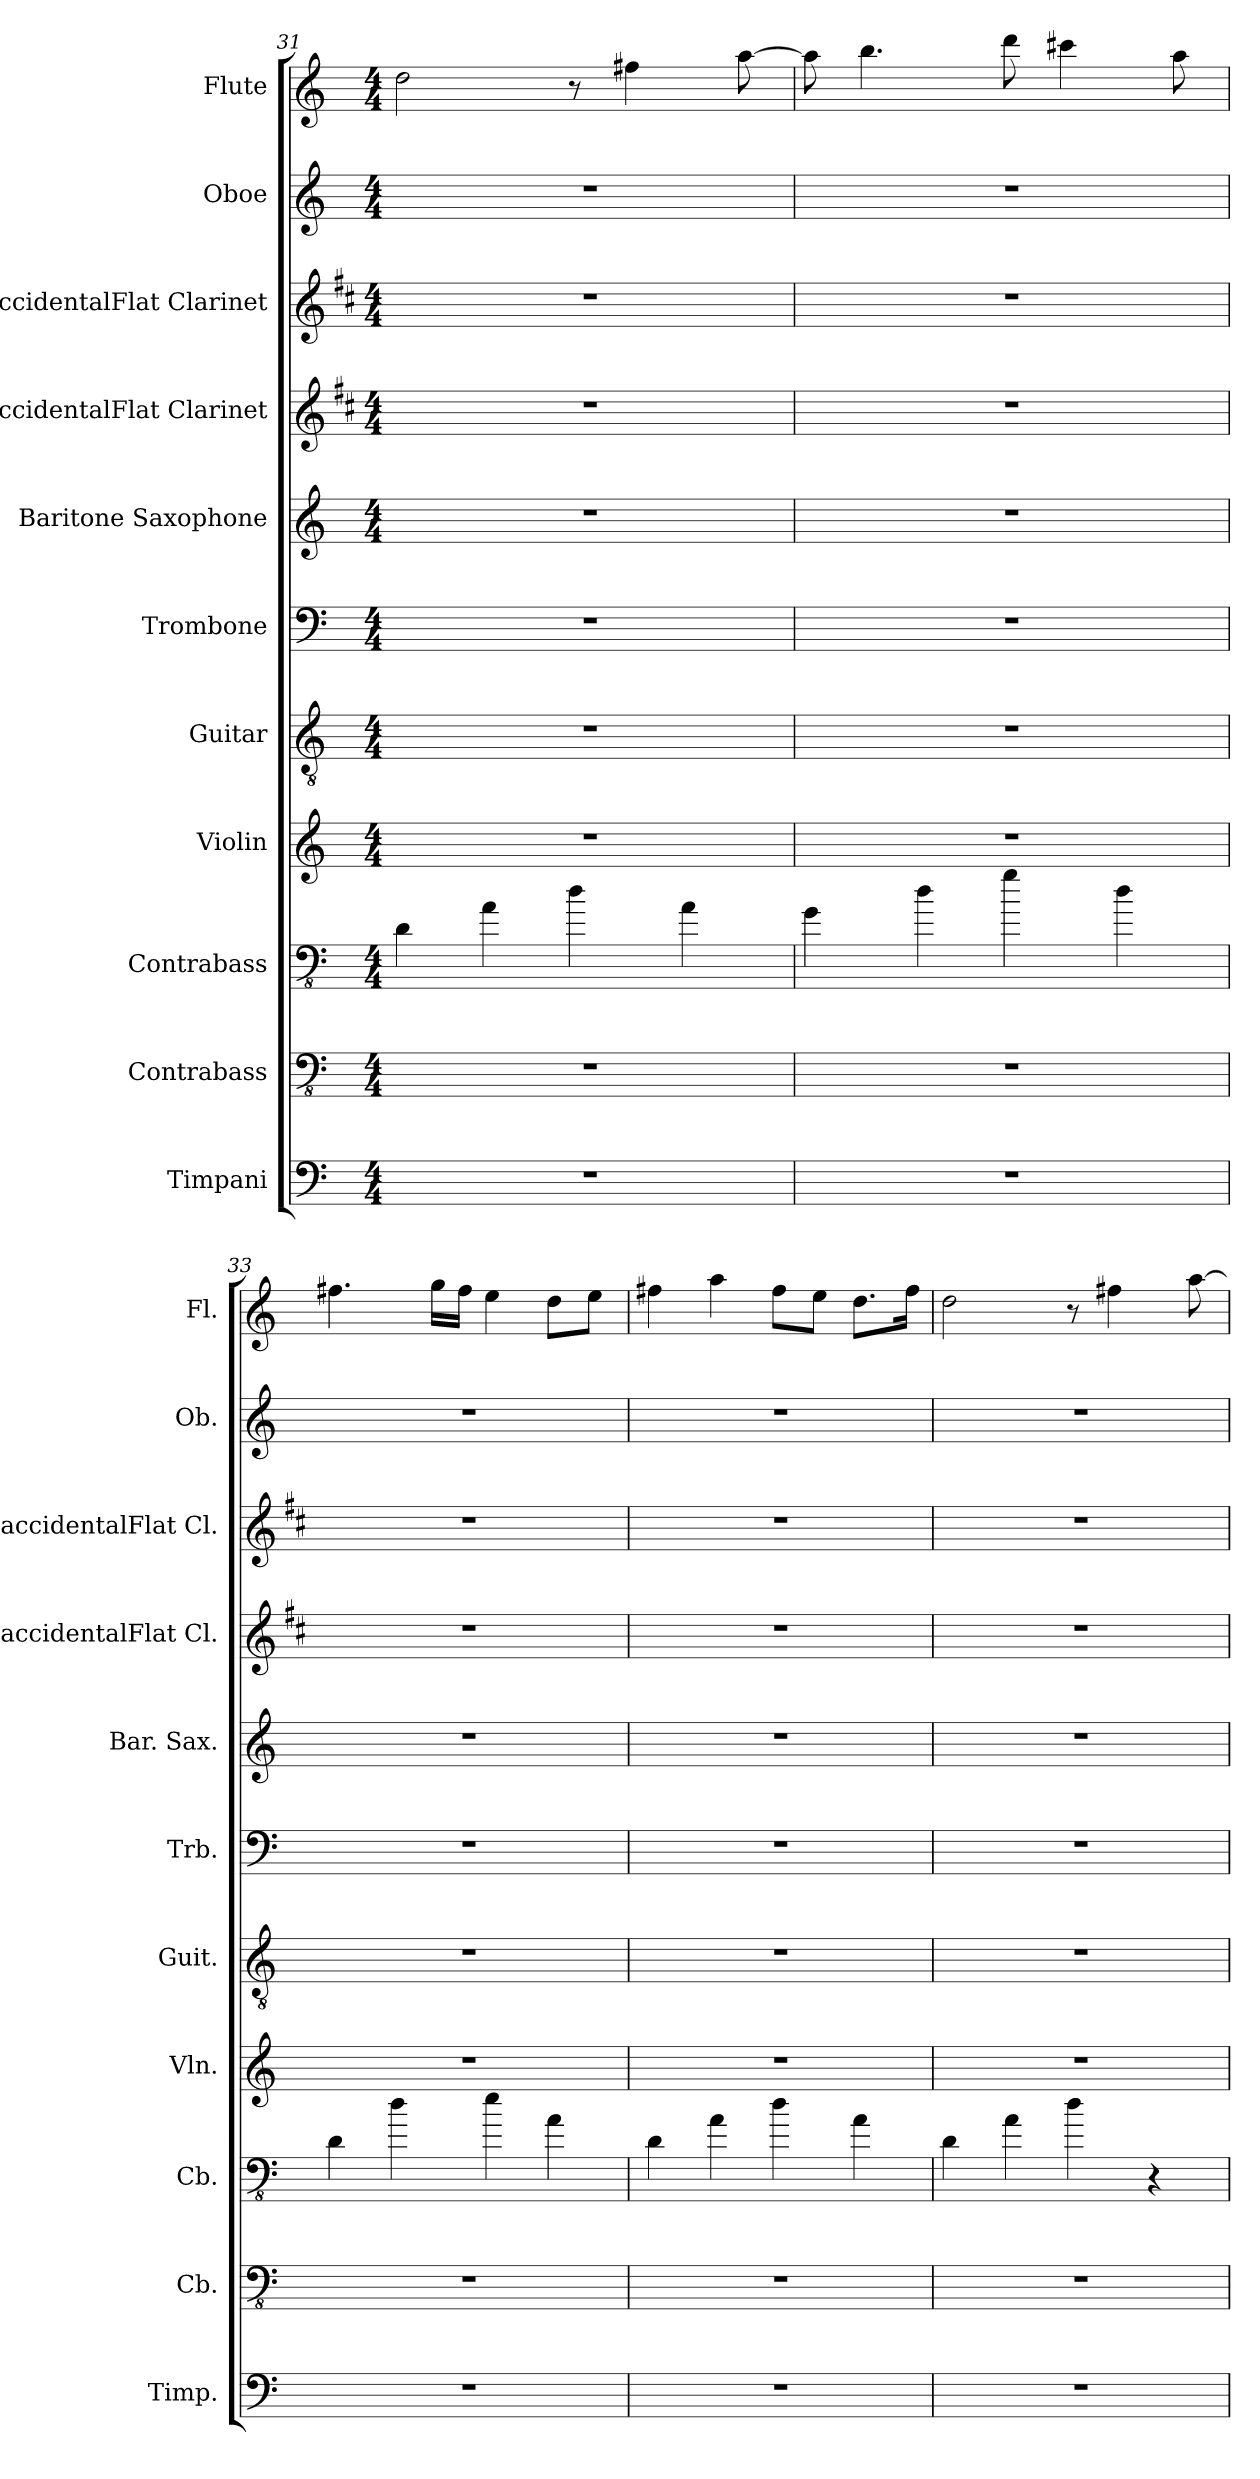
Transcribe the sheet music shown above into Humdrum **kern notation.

**kern	**kern	**kern	**kern	**kern	**kern	**kern	**kern	**kern	**kern	**kern
*part11	*part10	*part9	*part8	*part7	*part6	*part5	*part4	*part3	*part2	*part1
*staff11	*staff10	*staff9	*staff8	*staff7	*staff6	*staff5	*staff4	*staff3	*staff2	*staff1
*I"Timpani	*I"Contrabass	*I"Contrabass	*I"Violin	*I"Guitar	*I"Trombone	*I"Baritone Saxophone	*I"BaccidentalFlat Clarinet	*I"BaccidentalFlat Clarinet	*I"Oboe	*I"Flute
*I'Timp.	*I'Cb.	*I'Cb.	*I'Vln.	*I'Guit.	*I'Trb.	*I'Bar. Sax.	*I'BaccidentalFlat Cl.	*I'BaccidentalFlat Cl.	*I'Ob.	*I'Fl.
*clefF4	*clefFv4	*clefFv4	*clefG2	*clefGv2	*clefF4	*clefG2	*clefG2	*clefG2	*clefG2	*clefG2
*	*ITrd7c12	*ITrd7c12	*	*	*	*ITrd12c21	*ITrd1c2	*ITrd1c2	*	*
*k[]	*k[]	*k[]	*k[]	*k[]	*k[]	*k[]	*k[]	*k[]	*k[]	*k[]
*M4/4	*M4/4	*M4/4	*M4/4	*M4/4	*M4/4	*M4/4	*M4/4	*M4/4	*M4/4	*M4/4
=31	=31	=31	=31	=31	=31	=31	=31	=31	=31	=31
1r	1r	4DD\	1r	1r	1r	1r	1r	1r	1r	2dd\
.	.	4AA\	.	.	.	.	.	.	.	.
.	.	4D\	.	.	.	.	.	.	.	8r
.	.	.	.	.	.	.	.	.	.	4ff#X\
.	.	4AA\	.	.	.	.	.	.	.	.
.	.	.	.	.	.	.	.	.	.	[8aa\
=32	=32	=32	=32	=32	=32	=32	=32	=32	=32	=32
1r	1r	4GG\	1r	1r	1r	1r	1r	1r	1r	8aa\]
.	.	.	.	.	.	.	.	.	.	4.bb\
.	.	4D\	.	.	.	.	.	.	.	.
.	.	4G\	.	.	.	.	.	.	.	8ddd\
.	.	.	.	.	.	.	.	.	.	4ccc#X\
.	.	4D\	.	.	.	.	.	.	.	.
.	.	.	.	.	.	.	.	.	.	8aa\
!!LO:PB:g=z
=33	=33	=33	=33	=33	=33	=33	=33	=33	=33	=33
1r	1r	4DD\	1r	1r	1r	1r	1r	1r	1r	4.ff#X\
.	.	4D\	.	.	.	.	.	.	.	.
.	.	.	.	.	.	.	.	.	.	16gg\LL
.	.	.	.	.	.	.	.	.	.	16ff#\JJ
.	.	4E\	.	.	.	.	.	.	.	4ee\
.	.	4AA\	.	.	.	.	.	.	.	8dd\L
.	.	.	.	.	.	.	.	.	.	8ee\J
=34	=34	=34	=34	=34	=34	=34	=34	=34	=34	=34
1r	1r	4DD\	1r	1r	1r	1r	1r	1r	1r	4ff#X\
.	.	4AA\	.	.	.	.	.	.	.	4aa\
.	.	4D\	.	.	.	.	.	.	.	8ff#\L
.	.	.	.	.	.	.	.	.	.	8ee\J
.	.	4AA\	.	.	.	.	.	.	.	8.dd\L
.	.	.	.	.	.	.	.	.	.	16ff#\Jk
=35	=35	=35	=35	=35	=35	=35	=35	=35	=35	=35
1r	1r	4DD\	1r	1r	1r	1r	1r	1r	1r	2dd\
.	.	4AA\	.	.	.	.	.	.	.	.
.	.	4D\	.	.	.	.	.	.	.	8r
.	.	.	.	.	.	.	.	.	.	4ff#X\
.	.	4r	.	.	.	.	.	.	.	.
.	.	.	.	.	.	.	.	.	.	[8aa\
=	=	=	=	=	=	=	=	=	=	=
*-	*-	*-	*-	*-	*-	*-	*-	*-	*-	*-
